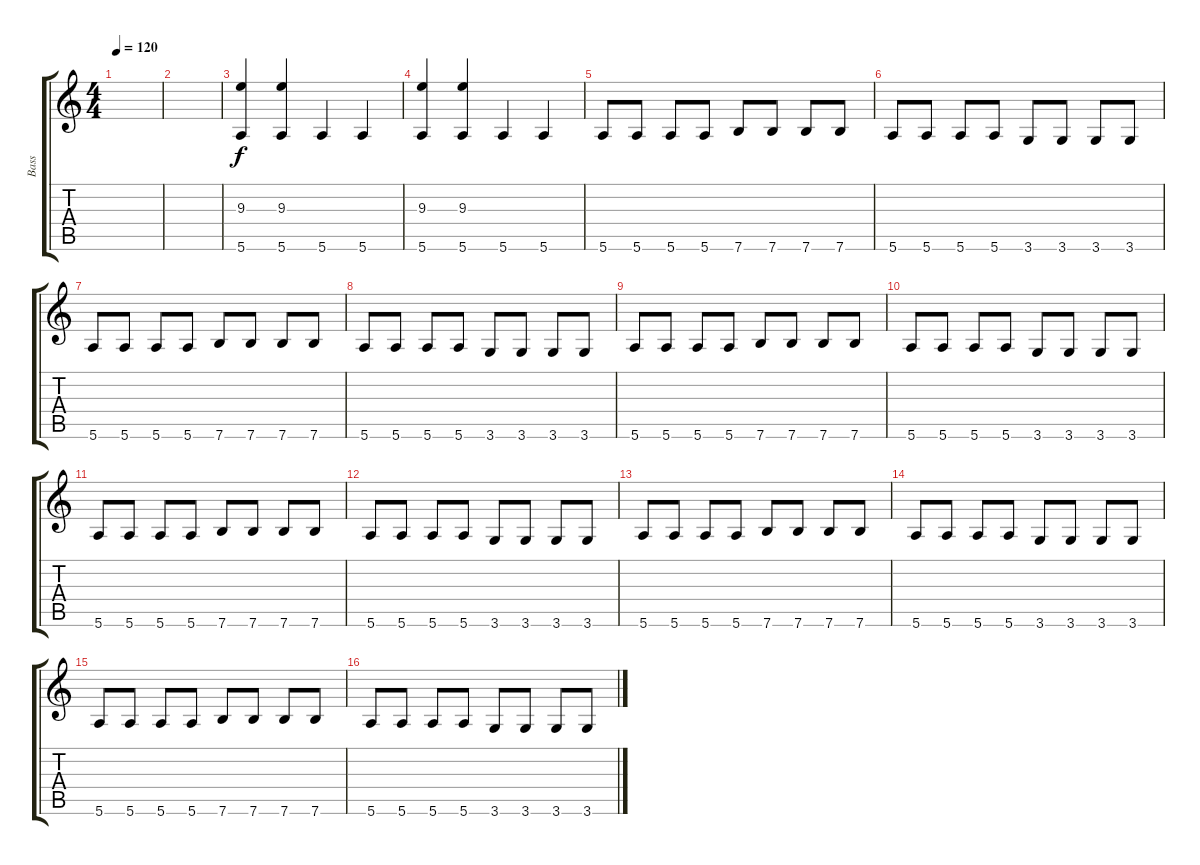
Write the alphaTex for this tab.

\track ("Bass" "Bass") {instrument electricbassfinger}
\staff {score tabs}
\tuning (E4 B3 G3 D3 A2 E2) {hide}
\ts (4 4)
\tempo 120
\clef g2
\ks c
|
|
(9.3 5.6).4 (9.3 5.6).4 5.6.4 5.6.4 |
(9.3 5.6).4 (9.3 5.6).4 5.6.4 5.6.4 |
5.6.8 5.6.8 5.6.8 5.6.8 7.6.8 7.6.8 7.6.8 7.6.8 |
5.6.8 5.6.8 5.6.8 5.6.8 3.6.8 3.6.8 3.6.8 3.6.8 |
5.6.8 5.6.8 5.6.8 5.6.8 7.6.8 7.6.8 7.6.8 7.6.8 |
5.6.8 5.6.8 5.6.8 5.6.8 3.6.8 3.6.8 3.6.8 3.6.8 |
5.6.8 5.6.8 5.6.8 5.6.8 7.6.8 7.6.8 7.6.8 7.6.8 |
5.6.8 5.6.8 5.6.8 5.6.8 3.6.8 3.6.8 3.6.8 3.6.8 |
5.6.8 5.6.8 5.6.8 5.6.8 7.6.8 7.6.8 7.6.8 7.6.8 |
5.6.8 5.6.8 5.6.8 5.6.8 3.6.8 3.6.8 3.6.8 3.6.8 |
5.6.8 5.6.8 5.6.8 5.6.8 7.6.8 7.6.8 7.6.8 7.6.8 |
5.6.8 5.6.8 5.6.8 5.6.8 3.6.8 3.6.8 3.6.8 3.6.8 |
5.6.8 5.6.8 5.6.8 5.6.8 7.6.8 7.6.8 7.6.8 7.6.8 |
5.6.8 5.6.8 5.6.8 5.6.8 3.6.8 3.6.8 3.6.8 3.6.8
